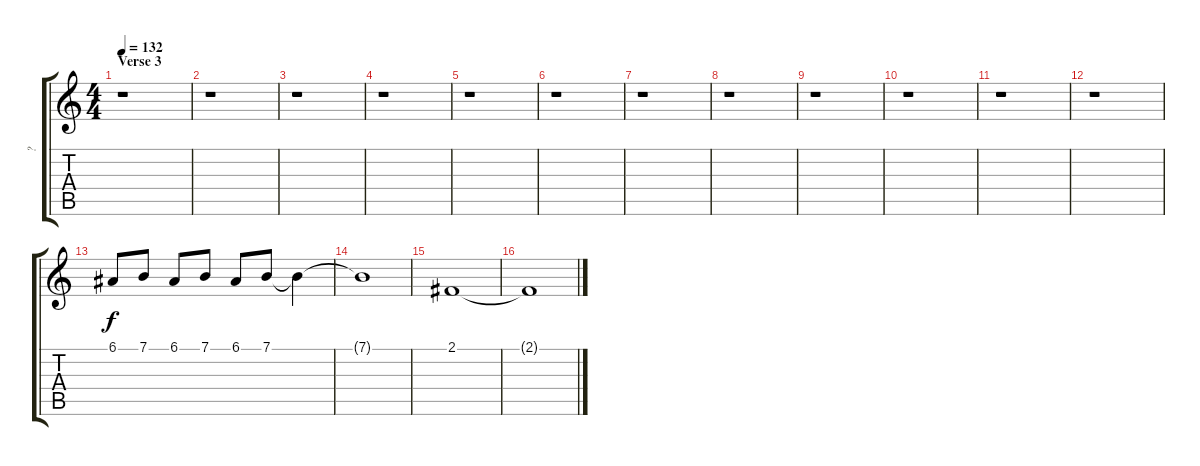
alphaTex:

\track ("?" "?") {instrument flute}
\staff {score tabs}
\tuning (E4 B3 G3 D3 A2 E2) {hide}
\ts (4 4)
\section ("" "Verse 3")
\tempo 132
\clef g2
\ks c
r.1{dy f} |
r.1 |
r.1 |
r.1 |
r.1 |
r.1 |
r.1 |
r.1 |
r.1 |
r.1 |
r.1 |
r.1 |
6.1.8 7.1.8 6.1.8 7.1.8 6.1.8 7.1.8 7.1{t}.4 |
7.1{t}.1 |
2.1.1 |
2.1{t}.1
